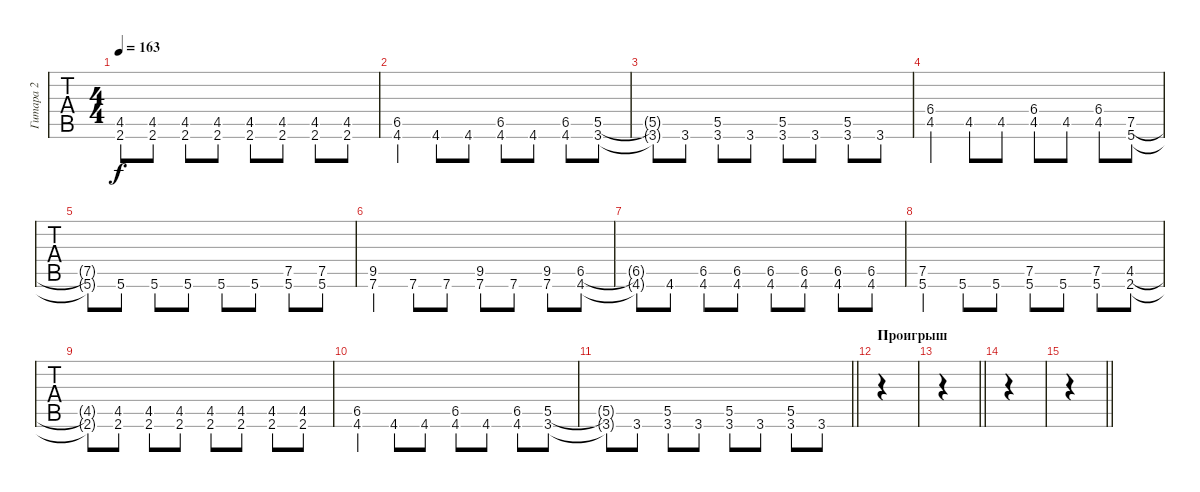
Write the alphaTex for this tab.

\track ("Гитара 2" "Гитара 2") {instrument distortionguitar}
\staff {tabs}
\tuning (E4 B3 G3 D3 A2 E2) {hide}
\ts (4 4)
\tempo 163
\clef g2
\ks c
(4.5{t} 2.6{t}).8{dy f} (4.5 2.6).8 (4.5 2.6).8 (4.5 2.6).8 (4.5 2.6).8 (4.5 2.6).8 (4.5 2.6).8 (4.5 2.6).8 |
(6.5 4.6).4 4.6.8 4.6.8 (6.5 4.6).8 4.6.8 (6.5 4.6).8 (5.5 3.6).8 |
(5.5{t} 3.6{t}).8 3.6.8 (5.5 3.6).8 3.6.8 (5.5 3.6).8 3.6.8 (5.5 3.6).8 3.6.8 |
(6.4 4.5).4 4.5.8 4.5.8 (6.4 4.5).8 4.5.8 (6.4 4.5).8 (7.5 5.6).8 |
(7.5{t} 5.6{t}).8 5.6.8 5.6.8 5.6.8 5.6.8 5.6.8 (7.5 5.6).8 (7.5 5.6).8 |
(9.5 7.6).4 7.6.8 7.6.8 (9.5 7.6).8 7.6.8 (9.5 7.6).8 (6.5 4.6).8 |
(6.5{t} 4.6{t}).8 4.6.8 (6.5 4.6).8 (6.5 4.6).8 (6.5 4.6).8 (6.5 4.6).8 (6.5 4.6).8 (6.5 4.6).8 |
(7.5 5.6).4 5.6.8 5.6.8 (7.5 5.6).8 5.6.8 (7.5 5.6).8 (4.5 2.6).8 |
(4.5{t} 2.6{t}).8 (4.5 2.6).8 (4.5 2.6).8 (4.5 2.6).8 (4.5 2.6).8 (4.5 2.6).8 (4.5 2.6).8 (4.5 2.6).8 |
(6.5 4.6).4 4.6.8 4.6.8 (6.5 4.6).8 4.6.8 (6.5 4.6).8 (5.5 3.6).8 |
\barLineRight lightlight
(5.5{t} 3.6{t}).8 3.6.8 (5.5 3.6).8 3.6.8 (5.5 3.6).8 3.6.8 (5.5 3.6).8 3.6.8 |
\section ("" "Проигрыш")
|
\barLineRight lightlight
|
|
\barLineRight lightlight
